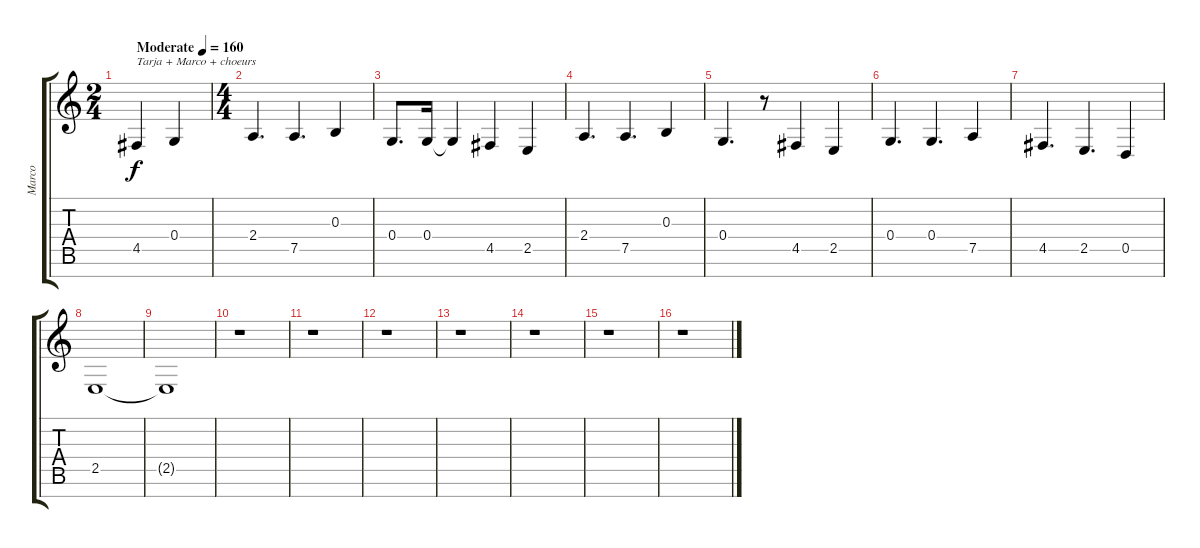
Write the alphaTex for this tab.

\track ("Marco" "Marco") {instrument lead6voice}
\staff {score tabs}
\tuning (B4 E4 B3 G3 D3 A2 C2) {hide}
\ts (2 4)
\tempo (160 "Moderate")
\clef g2
\ks c
4.5.4{txt "Tarja + Marco + choeurs" dy f instrument lead6voice} 0.4.4 |
\ts (4 4)
2.4.4{d} 7.5.4{d} 0.3.4 |
0.4.8{d} 0.4.16 0.4{t}.4 4.5.4 2.5.4 |
2.4.4{d} 7.5.4{d} 0.3.4 |
0.4.4{d} r.8 4.5.4 2.5.4 |
0.4.4{d} 0.4.4{d} 7.5.4 |
4.5.4{d} 2.5.4{d} 0.5.4 |
2.5.1 |
2.5{t}.1 |
r.1 |
r.1 |
r.1 |
r.1 |
r.1 |
r.1 |
r.1
